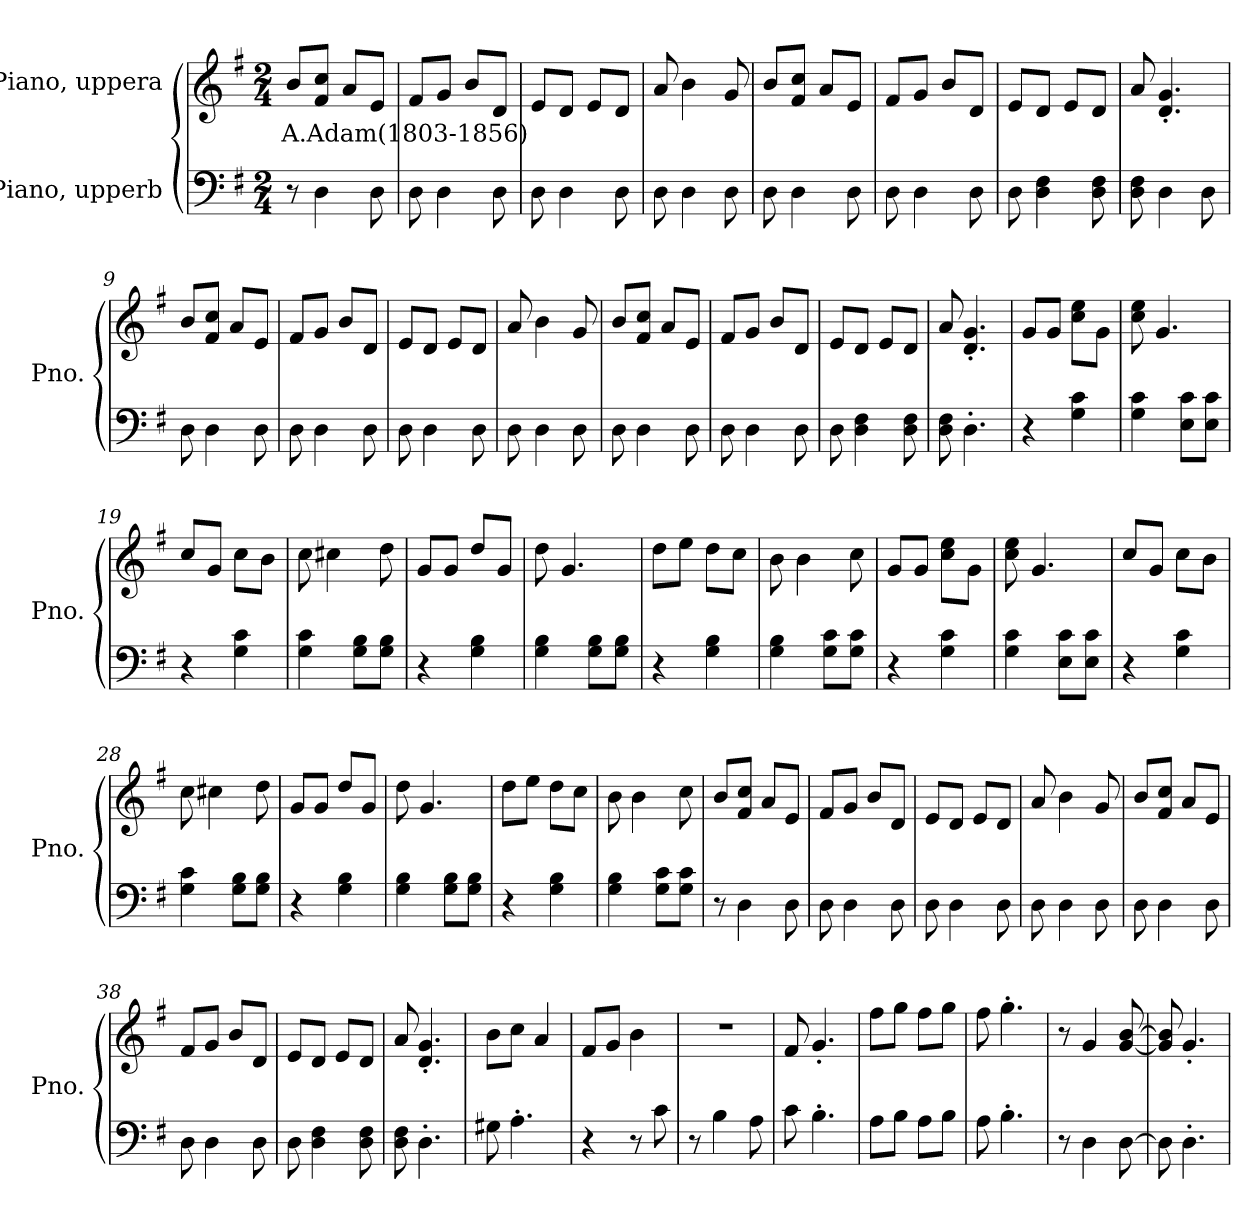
**kern	**kern	**text
*part2	*part1	*part1
*staff2	*staff1	*staff1
*I"Piano, upperb	*I"Piano, uppera	*
*I'Pno.	*I'Pno.	*
*clefF4	*clefG2	*
*k[f#]	*k[f#]	*
*M2/4	*M2/4	*
*MM80	*MM80	*
=1	=1	=1
!	!	!LO:LY:b
8r	8b/L	A.Adam(1803-1856)
4D\	8f#/ 8cc/J	.
.	8a/L	.
8D\	8e/J	.
=2	=2	=2
8D\	8f#/L	.
4D\	8g/J	.
.	8b/L	.
8D\	8d/J	.
=3	=3	=3
8D\	8e/L	.
4D\	8d/J	.
.	8e/L	.
8D\	8d/J	.
=4	=4	=4
8D\	8a/	.
4D\	4b\	.
8D\	8g/	.
=5	=5	=5
8D\	8b/L	.
4D\	8f#/ 8cc/J	.
.	8a/L	.
8D\	8e/J	.
!!LO:LB:g=z
=6	=6	=6
8D\	8f#/L	.
4D\	8g/J	.
.	8b/L	.
8D\	8d/J	.
=7	=7	=7
8D\	8e/L	.
4D\ 4F#\	8d/J	.
.	8e/L	.
8D\ 8F#\	8d/J	.
=8	=8	=8
8D\ 8F#\	8a/	.
4D\	4.d/' 4.g/'	.
8D\	.	.
=9	=9	=9
8D\	8b/L	.
4D\	8f#/ 8cc/J	.
.	8a/L	.
8D\	8e/J	.
=10	=10	=10
8D\	8f#/L	.
4D\	8g/J	.
.	8b/L	.
8D\	8d/J	.
=11	=11	=11
8D\	8e/L	.
4D\	8d/J	.
.	8e/L	.
8D\	8d/J	.
=12	=12	=12
8D\	8a/	.
4D\	4b\	.
8D\	8g/	.
=13	=13	=13
8D\	8b/L	.
4D\	8f#/ 8cc/J	.
.	8a/L	.
8D\	8e/J	.
!!LO:LB:g=z
=14	=14	=14
8D\	8f#/L	.
4D\	8g/J	.
.	8b/L	.
8D\	8d/J	.
=15	=15	=15
8D\	8e/L	.
4D\ 4F#\	8d/J	.
.	8e/L	.
8D\ 8F#\	8d/J	.
=16	=16	=16
8D\ 8F#\	8a/	.
4.D'\	4.d/' 4.g/'	.
=17	=17	=17
4r	8g/L	.
.	8g/J	.
4G\ 4c\	8cc\ 8ee\L	.
.	8g\J	.
=18	=18	=18
4G\ 4c\	8cc\ 8ee\	.
.	4.g/	.
8E\ 8c\L	.	.
8E\ 8c\J	.	.
=19	=19	=19
4r	8cc/L	.
.	8g/J	.
4G\ 4c\	8cc\L	.
.	8b\J	.
=20	=20	=20
4G\ 4c\	8cc\	.
.	4cc#X\	.
8G\ 8B\L	.	.
8G\ 8B\J	8dd\	.
=21	=21	=21
4r	8g/L	.
.	8g/J	.
4G\ 4B\	8dd/L	.
.	8g/J	.
=22	=22	=22
4G\ 4B\	8dd\	.
.	4.g/	.
8G\ 8B\L	.	.
8G\ 8B\J	.	.
!!LO:LB:g=z
=23	=23	=23
4r	8dd\L	.
.	8ee\J	.
4G\ 4B\	8dd\L	.
.	8cc\J	.
=24	=24	=24
4G\ 4B\	8b\	.
.	4b\	.
8G\ 8c\L	.	.
8G\ 8c\J	8cc\	.
=25	=25	=25
4r	8g/L	.
.	8g/J	.
4G\ 4c\	8cc\ 8ee\L	.
.	8g\J	.
=26	=26	=26
4G\ 4c\	8cc\ 8ee\	.
.	4.g/	.
8E\ 8c\L	.	.
8E\ 8c\J	.	.
=27	=27	=27
4r	8cc/L	.
.	8g/J	.
4G\ 4c\	8cc\L	.
.	8b\J	.
=28	=28	=28
4G\ 4c\	8cc\	.
.	4cc#X\	.
8G\ 8B\L	.	.
8G\ 8B\J	8dd\	.
=29	=29	=29
4r	8g/L	.
.	8g/J	.
4G\ 4B\	8dd/L	.
.	8g/J	.
=30	=30	=30
4G\ 4B\	8dd\	.
.	4.g/	.
8G\ 8B\L	.	.
8G\ 8B\J	.	.
!!LO:LB:g=z
=31	=31	=31
4r	8dd\L	.
.	8ee\J	.
4G\ 4B\	8dd\L	.
.	8cc\J	.
=32	=32	=32
4G\ 4B\	8b\	.
.	4b\	.
8G\ 8c\L	.	.
8G\ 8c\J	8cc\	.
=33	=33	=33
8r	8b/L	.
4D\	8f#/ 8cc/J	.
.	8a/L	.
8D\	8e/J	.
=34	=34	=34
8D\	8f#/L	.
4D\	8g/J	.
.	8b/L	.
8D\	8d/J	.
=35	=35	=35
8D\	8e/L	.
4D\	8d/J	.
.	8e/L	.
8D\	8d/J	.
=36	=36	=36
8D\	8a/	.
4D\	4b\	.
8D\	8g/	.
=37	=37	=37
8D\	8b/L	.
4D\	8f#/ 8cc/J	.
.	8a/L	.
8D\	8e/J	.
=38	=38	=38
8D\	8f#/L	.
4D\	8g/J	.
.	8b/L	.
8D\	8d/J	.
!!LO:LB:g=z
=39	=39	=39
8D\	8e/L	.
4D\ 4F#\	8d/J	.
.	8e/L	.
8D\ 8F#\	8d/J	.
=40	=40	=40
8D\ 8F#\	8a/	.
4.D'\	4.d/' 4.g/'	.
=41	=41	=41
8G#X\	8b\L	.
4.A'\	8cc\J	.
.	4a/	.
=42	=42	=42
4r	8f#/L	.
.	8g/J	.
8r	4b\	.
8c\	.	.
=43	=43	=43
8r	2r	.
4B\	.	.
8A\	.	.
=44	=44	=44
8c\	8f#/	.
4.B'\	4.g'/	.
=45	=45	=45
8A\L	8ff#\L	.
8B\J	8gg\J	.
8A\L	8ff#\L	.
8B\J	8gg\J	.
=46	=46	=46
8A\	8ff#\	.
4.B'\	4.gg'\	.
=47	=47	=47
8r	8r	.
4D\	4g/	.
[8D\	[8g/ [8b/	.
!!LO:PB:g=z
=48	=48	=48
8D\]	8g/] 8b/]	.
4.D'\	4.g'/	.
=	=	=
*-	*-	*-
